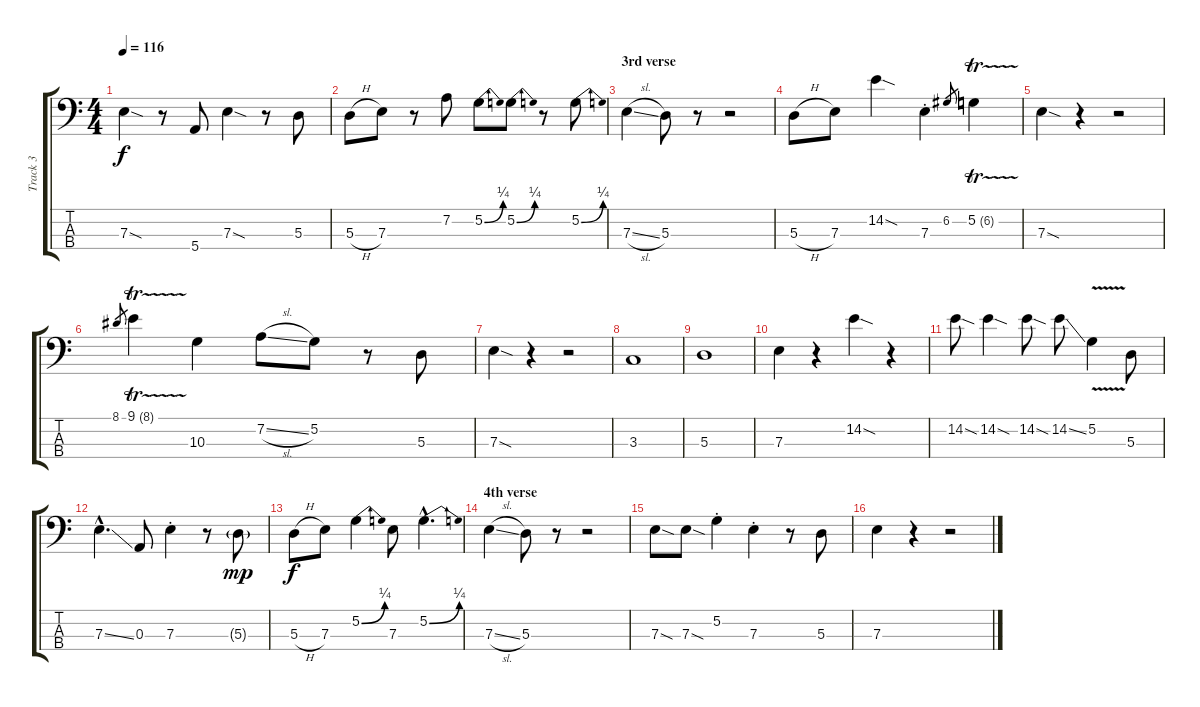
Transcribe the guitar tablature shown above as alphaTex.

\track ("Track 3" "Track 3") {instrument electricbasspick}
\staff {score tabs}
\tuning (G2 D2 A1 E1) {hide}
\ts (4 4)
\tempo 116
\clef f4
\ks c
7.3{sod}.4{dy f} r.8 5.4.8 7.3{sod}.4 r.8 5.3.8 |
5.3{h}.8 7.3.8 r.8 7.2.8 5.2{be (bend 0 0 60 1)}.8 5.2{be (bend 0 0 60 1)}.8 r.8 5.2{be (bend 0 0 60 1)}.8 |
\section ("" "3rd verse")
7.3{sl}.4 5.3.8 r.8 r.2 |
5.3{h}.8 7.3.8 14.2{sod}.4 7.3{st}.4 6.2.8{gr} 5.2{tr (6 32)}.4 |
7.3{sod}.4 r.4 r.2 |
8.1.8{gr} 9.1{tr (8 32)}.4 10.3.4 7.2{sl}.8 5.2.8 r.8 5.3.8 |
7.3{sod}.4 r.4 r.2 |
3.3.1 |
5.3.1 |
7.3.4 r.4 14.2{sod}.4 r.4 |
14.2{sod}.8 14.2{sod}.4 14.2{sod}.8 14.2{ss}.8 5.2{v}.4 5.3.8 |
7.3{ss hac}.4{d} 0.3.8 7.3{st}.4 r.8 5.3{g}.8{dy mp} |
5.3{h}.8{dy f} 7.3.8 5.2{be (bend 0 0 60 1)}.4 7.3.8 5.2{be (bend 0 0 60 1) hac}.4{d} |
\section ("" "4th verse")
7.3{sl}.4 5.3.8 r.8 r.2 |
7.3{sod}.8 7.3{sod}.8 5.2{st}.4 7.3{st}.4 r.8 5.3.8 |
7.3.4 r.4 r.2
